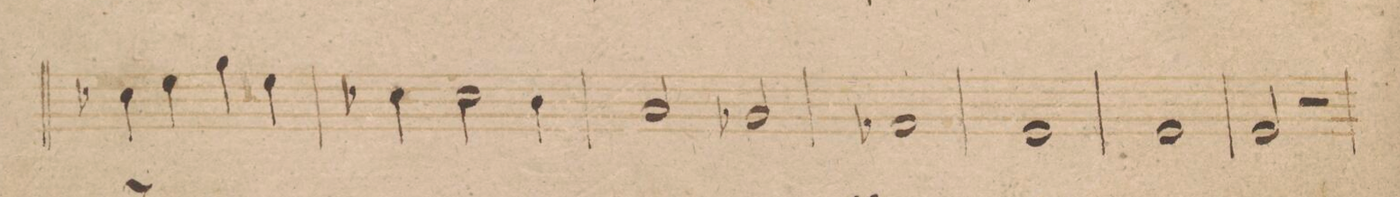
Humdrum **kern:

**kern	**dynam
*I"Trombono	*
*clefF4	*
*k[b-]	*
*met(c)	*
*M4/4	*
4E\	.
4G\	.
4B-\	.
4G\	.
=33	=33
4E-X\	.
2E-\	.
4D\	.
=34	=34
2C/	.
2BB-X/	.
=35	=35
1AA-X	.
=36	=36
1GG	.
=37	=37
1GG	.
=38	=38
2GG/	.
2r	.
=39	=39
*-	*-
